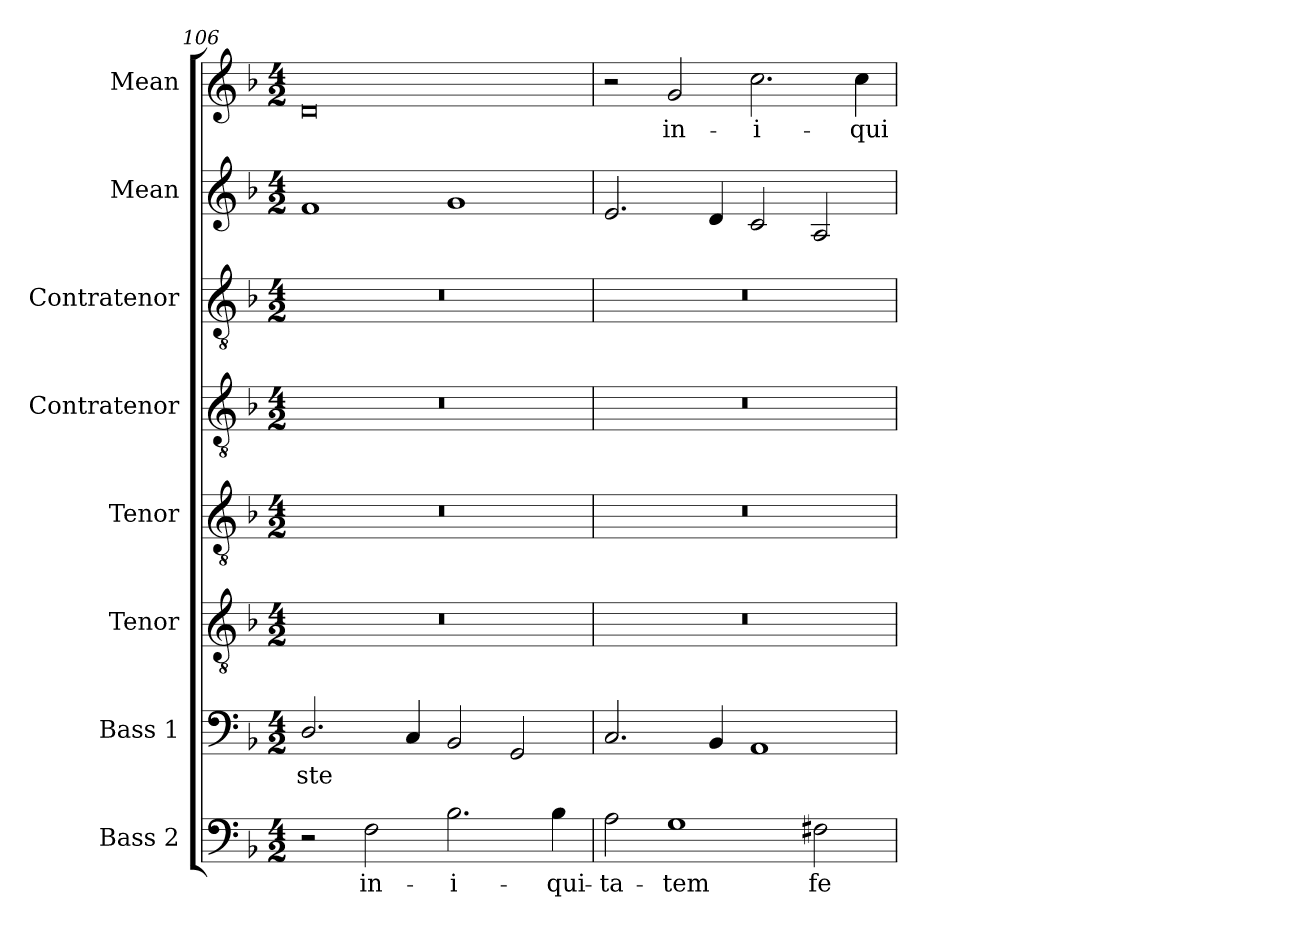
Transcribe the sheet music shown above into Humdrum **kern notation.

**kern	**text	**kern	**text	**kern	**kern	**kern	**kern	**kern	**kern	**text
*part8	*part8	*part7	*part7	*part6	*part5	*part4	*part3	*part2	*part1	*part1
*staff8	*staff8	*staff7	*staff7	*staff6	*staff5	*staff4	*staff3	*staff2	*staff1	*staff1
*I"Bass 2	*	*I"Bass 1	*	*I"Tenor	*I"Tenor	*I"Contratenor	*I"Contratenor	*I"Mean	*I"Mean	*
*I'B2.	*	*I'B1.	*	*I'T.	*I'T.	*I'Ct.	*I'Ct.	*I'M.	*I'M.	*
*clefF4	*	*clefF4	*	*clefGv2	*clefGv2	*clefGv2	*clefGv2	*clefG2	*clefG2	*
*	*	*	*	*ITrd7c12	*ITrd7c12	*ITrd7c12	*ITrd7c12	*	*	*
*k[b-]	*	*k[b-]	*	*k[b-]	*k[b-]	*k[b-]	*k[b-]	*k[b-]	*k[b-]	*
*F:	*	*F:	*	*F:	*F:	*F:	*F:	*F:	*F:	*
*M4/2	*	*M4/2	*	*M4/2	*M4/2	*M4/2	*M4/2	*M4/2	*M4/2	*
=106	=106	=106	=106	=106	=106	=106	=106	=106	=106	=106
!	!	!	!LO:LY:b:color=#000000	!LO:N:vis=1	!LO:N:vis=1	!LO:N:vis=1	!LO:N:vis=1	!	!	!
2r	.	2.Di/	-ste	0r	0r	0r	0r	1fi	0di	.
!	!LO:LY:b:color=#000000	!	!	!	!	!	!	!	!	!
2Fi\	in-	.	.	.	.	.	.	.	.	.
.	.	4Ci/	.	.	.	.	.	.	.	.
!	!LO:LY:b:color=#000000	!	!	!	!	!	!	!	!	!
2.B-i\	-i-	2BB-i/	.	.	.	.	.	1gi	.	.
.	.	2GGi/	.	.	.	.	.	.	.	.
!	!LO:LY:b:color=#000000	!	!	!	!	!	!	!	!	!
4B-i\	-qui-	.	.	.	.	.	.	.	.	.
=107	=107	=107	=107	=107	=107	=107	=107	=107	=107	=107
!	!LO:LY:b:color=#000000	!	!	!LO:N:vis=1	!LO:N:vis=1	!LO:N:vis=1	!LO:N:vis=1	!	!	!
2Ai\	-ta-	2.Ci/	.	0r	0r	0r	0r	2.ei/	2r	.
!	!LO:LY:b:color=#000000	!	!	!	!	!	!	!	!	!
!	!	!	!	!	!	!	!	!	!	!LO:LY:b:color=#000000
1Gi	-tem	.	.	.	.	.	.	.	2gi/	in-
.	.	4BB-i/	.	.	.	.	.	4di/	.	.
!	!	!	!	!	!	!	!	!	!	!LO:LY:b:color=#000000
.	.	1AAi	.	.	.	.	.	2ci/	2.cci\	-i-
!	!LO:LY:b:color=#000000	!	!	!	!	!	!	!	!	!
2F#Xi\	fe-	.	.	.	.	.	.	2Ai/	.	.
!	!	!	!	!	!	!	!	!	!	!LO:LY:b:color=#000000
.	.	.	.	.	.	.	.	.	4cci\	-qui-
=	=	=	=	=	=	=	=	=	=	=
*-	*-	*-	*-	*-	*-	*-	*-	*-	*-	*-
